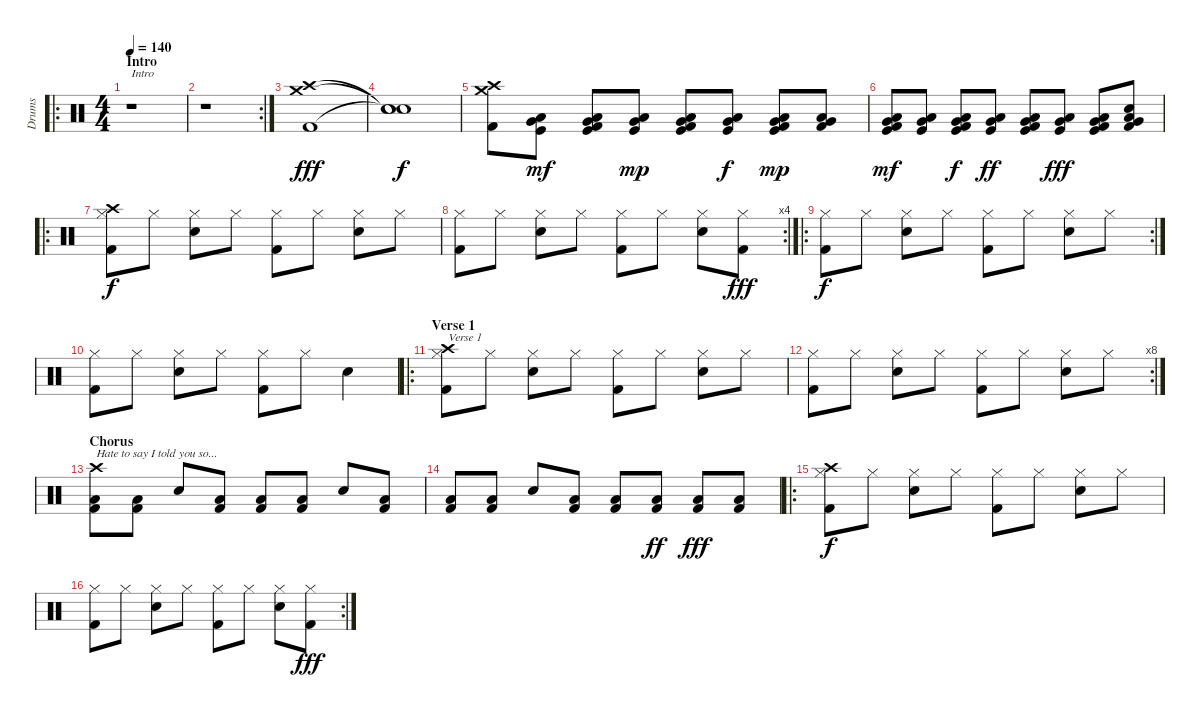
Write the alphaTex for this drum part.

\track ("Drums" "Drums") {instrument percussion}
\staff {score}
\articulation defaults
\ro
\ts (4 4)
\section ("" "Intro")
\tempo 140
\clef neutral
\ks c
r.1{txt "Intro" dy fff} |
\rc 2
r.1 |
("Crash medium (hit)" "Crash high (hit)" "Kick (hit) 2").1 |
("Snare (hit)"{t} "Snare (hit)"{t} "Snare (hit)"{t}).1{dy f} |
("Crash medium (hit)" "Crash high (hit)" "Kick (hit) 2").8 ("Very Low Tom (hit)" "Low Floor Tom (hit)" "Kick (hit)").8{dy mf} ("Kick (hit)" "Very Low Tom (hit)" "Low Floor Tom (hit)" "Kick (hit) 2").8 ("Very Low Tom (hit)" "Low Floor Tom (hit)" "Kick (hit)").8{dy mp} ("Kick (hit)" "Very Low Tom (hit)" "Low Floor Tom (hit)" "Kick (hit) 2").8 ("Very Low Tom (hit)" "Low Floor Tom (hit)" "Kick (hit)").8{dy f} ("Kick (hit)" "Very Low Tom (hit)" "Low Floor Tom (hit)" "Kick (hit) 2").8{dy mp} ("Very Low Tom (hit)" "Low Floor Tom (hit)" "Kick (hit) 2").8 |
("Kick (hit)" "Very Low Tom (hit)" "Low Floor Tom (hit)" "Kick (hit) 2").8{dy mf} ("Very Low Tom (hit)" "Low Floor Tom (hit)" "Kick (hit)").8 ("Kick (hit)" "Very Low Tom (hit)" "Low Floor Tom (hit)" "Kick (hit) 2").8{dy f} ("Very Low Tom (hit)" "Low Floor Tom (hit)" "Kick (hit)").8{dy ff} ("Kick (hit)" "Very Low Tom (hit)" "Low Floor Tom (hit)" "Kick (hit) 2").8 ("Very Low Tom (hit)" "Low Floor Tom (hit)" "Kick (hit)").8{dy fff} ("Kick (hit)" "Very Low Tom (hit)" "Low Floor Tom (hit)" "Kick (hit) 2").8 ("Electric Snare (hit)" "Very Low Tom (hit)" "Low Floor Tom (hit)" "Kick (hit) 2").8 |
\ro
("Crash high (hit)" "Hi-Hat (closed)" "Kick (hit) 2").8{dy f} "Hi-Hat (closed)".8 ("Hi-Hat (closed)" "Electric Snare (hit)").8 "Hi-Hat (closed)".8 ("Hi-Hat (closed)" "Kick (hit) 2").8 "Hi-Hat (closed)".8 ("Hi-Hat (closed)" "Electric Snare (hit)").8 "Hi-Hat (closed)".8 |
\rc 4
("Hi-Hat (closed)" "Kick (hit) 2").8 "Hi-Hat (closed)".8 ("Hi-Hat (closed)" "Electric Snare (hit)").8 "Hi-Hat (closed)".8 ("Hi-Hat (closed)" "Kick (hit) 2").8 "Hi-Hat (closed)".8 ("Hi-Hat (closed)" "Electric Snare (hit)").8 ("Hi-Hat (closed)" "Kick (hit) 2").8{dy fff} |
\ro
\rc 2
("Hi-Hat (closed)" "Kick (hit) 2").8{dy f} "Hi-Hat (closed)".8 ("Hi-Hat (closed)" "Electric Snare (hit)").8 "Hi-Hat (closed)".8 ("Hi-Hat (closed)" "Kick (hit) 2").8 "Hi-Hat (closed)".8 ("Hi-Hat (closed)" "Electric Snare (hit)").8 "Hi-Hat (closed)".8 |
("Hi-Hat (closed)" "Kick (hit) 2").8 "Hi-Hat (closed)".8 ("Hi-Hat (closed)" "Electric Snare (hit)").8 "Hi-Hat (closed)".8 ("Hi-Hat (closed)" "Kick (hit) 2").8 "Hi-Hat (closed)".8 "Electric Snare (hit)".4 |
\ro
\section ("" "Verse 1")
("Crash high (hit)" "Hi-Hat (closed)" "Kick (hit) 2").8{txt "Verse 1"} "Hi-Hat (closed)".8 ("Hi-Hat (closed)" "Electric Snare (hit)").8 "Hi-Hat (closed)".8 ("Hi-Hat (closed)" "Kick (hit) 2").8 "Hi-Hat (closed)".8 ("Hi-Hat (closed)" "Electric Snare (hit)").8 "Hi-Hat (closed)".8 |
\rc 8
("Hi-Hat (closed)" "Kick (hit) 2").8 "Hi-Hat (closed)".8 ("Hi-Hat (closed)" "Electric Snare (hit)").8 "Hi-Hat (closed)".8 ("Hi-Hat (closed)" "Kick (hit) 2").8 "Hi-Hat (closed)".8 ("Hi-Hat (closed)" "Electric Snare (hit)").8 "Hi-Hat (closed)".8 |
\section ("" "Chorus")
("Crash high (hit)" "Low Floor Tom (hit)" "Kick (hit) 2").8{txt "Hate to say I told you so..."} ("Low Floor Tom (hit)" "Kick (hit) 2").8 "Electric Snare (hit)".8 ("Low Floor Tom (hit)" "Kick (hit) 2").8 ("Low Floor Tom (hit)" "Kick (hit) 2").8 ("Low Floor Tom (hit)" "Kick (hit) 2").8 "Electric Snare (hit)".8 ("Low Floor Tom (hit)" "Kick (hit) 2").8 |
("Low Floor Tom (hit)" "Kick (hit) 2").8 ("Low Floor Tom (hit)" "Kick (hit) 2").8 "Electric Snare (hit)".8 ("Low Floor Tom (hit)" "Kick (hit) 2").8 ("Low Floor Tom (hit)" "Kick (hit) 2").8 ("Low Floor Tom (hit)" "Kick (hit) 2").8{dy ff} ("Low Floor Tom (hit)" "Kick (hit) 2").8{dy fff} ("Low Floor Tom (hit)" "Kick (hit) 2").8 |
\ro
("Crash high (hit)" "Hi-Hat (closed)" "Kick (hit) 2").8{dy f} "Hi-Hat (closed)".8 ("Hi-Hat (closed)" "Electric Snare (hit)").8 "Hi-Hat (closed)".8 ("Hi-Hat (closed)" "Kick (hit) 2").8 "Hi-Hat (closed)".8 ("Hi-Hat (closed)" "Electric Snare (hit)").8 "Hi-Hat (closed)".8 |
\rc 2
("Hi-Hat (closed)" "Kick (hit) 2").8 "Hi-Hat (closed)".8 ("Hi-Hat (closed)" "Electric Snare (hit)").8 "Hi-Hat (closed)".8 ("Hi-Hat (closed)" "Kick (hit) 2").8 "Hi-Hat (closed)".8 ("Hi-Hat (closed)" "Electric Snare (hit)").8 ("Hi-Hat (closed)" "Kick (hit) 2").8{dy fff}
